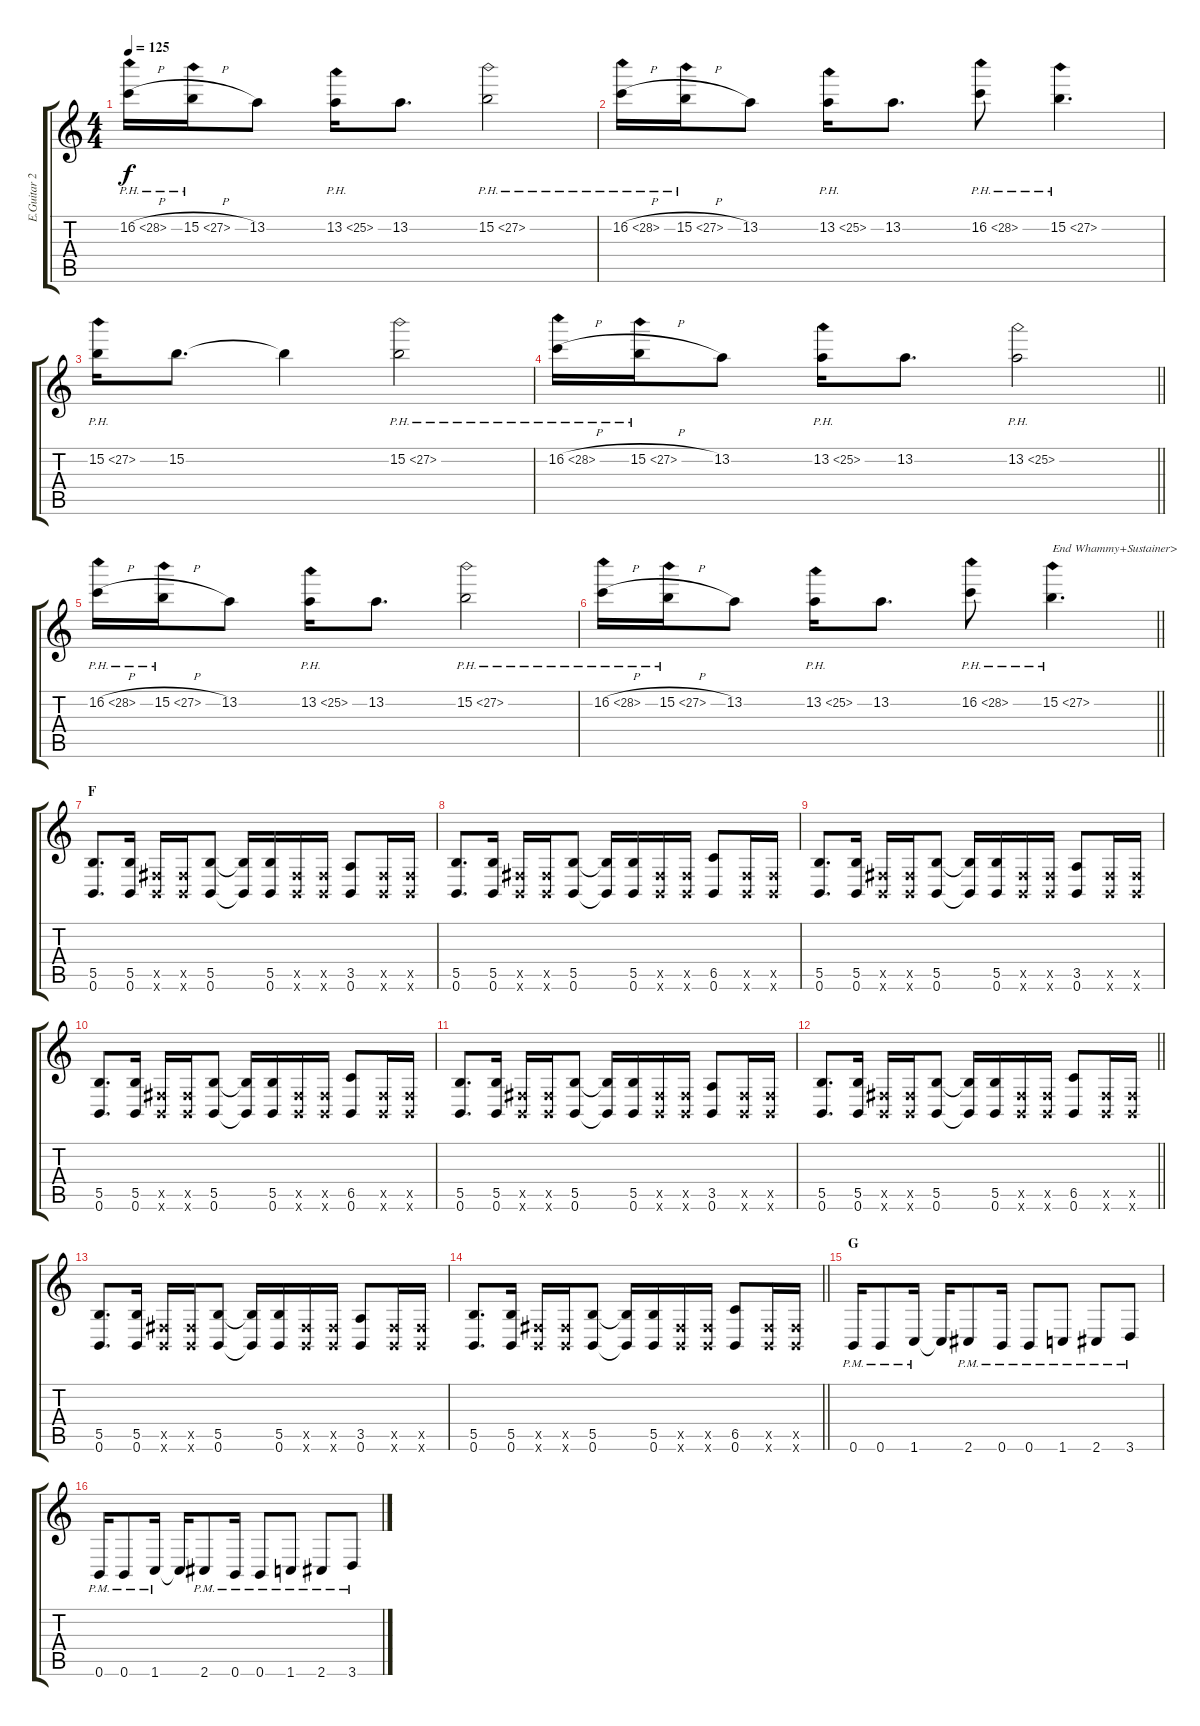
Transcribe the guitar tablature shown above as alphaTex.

\track ("E.Guitar 2" "E.Guitar 2") {instrument overdrivenguitar}
\staff {score tabs}
\tuning (Db4 Ab3 E3 B2 Gb2 B1) {hide}
\ts (4 4)
\tempo 125
\clef g2
\ks c
16.2{ph 12 h}.16{dy f} 15.2{ph 12 h}.16 13.2.8 13.2{ph 12}.16 13.2.8{d} 15.2{ph 12}.2 |
16.2{ph 12 h}.16 15.2{ph 12 h}.16 13.2.8 13.2{ph 12}.16 13.2.8{d} 16.2{ph 12}.8 15.2{ph 12}.4{d} |
15.2{ph 12}.16 15.2.8{d} 15.2{t}.4 15.2{ph 12}.2 |
\barLineRight lightlight
16.2{ph 12 h}.16 15.2{ph 12 h}.16 13.2.8 13.2{ph 12}.16 13.2.8{d} 13.2{ph 12}.2 |
16.2{ph 12 h}.16 15.2{ph 12 h}.16 13.2.8 13.2{ph 12}.16 13.2.8{d} 15.2{ph 12}.2 |
\barLineRight lightlight
16.2{ph 12 h}.16 15.2{ph 12 h}.16 13.2.8 13.2{ph 12}.16 13.2.8{d} 16.2{ph 12}.8 15.2{ph 12}.4{d txt "End Whammy+Sustainer>"} |
\section ("" "F")
(5.5 0.6).8{d} (5.5 0.6).16 (0.5{x} 0.6{x}).16 (0.5{x} 0.6{x}).16 (5.5 0.6).8 (5.5{t} 0.6{t}).16 (5.5 0.6).16 (0.5{x} 0.6{x}).16 (0.5{x} 0.6{x}).16 (3.5 0.6).8 (0.5{x} 0.6{x}).16 (0.5{x} 0.6{x}).16 |
(5.5 0.6).8{d} (5.5 0.6).16 (0.5{x} 0.6{x}).16 (0.5{x} 0.6{x}).16 (5.5 0.6).8 (5.5{t} 0.6{t}).16 (5.5 0.6).16 (0.5{x} 0.6{x}).16 (0.5{x} 0.6{x}).16 (6.5 0.6).8 (0.5{x} 0.6{x}).16 (0.5{x} 0.6{x}).16 |
(5.5 0.6).8{d} (5.5 0.6).16 (0.5{x} 0.6{x}).16 (0.5{x} 0.6{x}).16 (5.5 0.6).8 (5.5{t} 0.6{t}).16 (5.5 0.6).16 (0.5{x} 0.6{x}).16 (0.5{x} 0.6{x}).16 (3.5 0.6).8 (0.5{x} 0.6{x}).16 (0.5{x} 0.6{x}).16 |
(5.5 0.6).8{d} (5.5 0.6).16 (0.5{x} 0.6{x}).16 (0.5{x} 0.6{x}).16 (5.5 0.6).8 (5.5{t} 0.6{t}).16 (5.5 0.6).16 (0.5{x} 0.6{x}).16 (0.5{x} 0.6{x}).16 (6.5 0.6).8 (0.5{x} 0.6{x}).16 (0.5{x} 0.6{x}).16 |
(5.5 0.6).8{d} (5.5 0.6).16 (0.5{x} 0.6{x}).16 (0.5{x} 0.6{x}).16 (5.5 0.6).8 (5.5{t} 0.6{t}).16 (5.5 0.6).16 (0.5{x} 0.6{x}).16 (0.5{x} 0.6{x}).16 (3.5 0.6).8 (0.5{x} 0.6{x}).16 (0.5{x} 0.6{x}).16 |
\barLineRight lightlight
(5.5 0.6).8{d} (5.5 0.6).16 (0.5{x} 0.6{x}).16 (0.5{x} 0.6{x}).16 (5.5 0.6).8 (5.5{t} 0.6{t}).16 (5.5 0.6).16 (0.5{x} 0.6{x}).16 (0.5{x} 0.6{x}).16 (6.5 0.6).8 (0.5{x} 0.6{x}).16 (0.5{x} 0.6{x}).16 |
(5.5 0.6).8{d} (5.5 0.6).16 (0.5{x} 0.6{x}).16 (0.5{x} 0.6{x}).16 (5.5 0.6).8 (5.5{t} 0.6{t}).16 (5.5 0.6).16 (0.5{x} 0.6{x}).16 (0.5{x} 0.6{x}).16 (3.5 0.6).8 (0.5{x} 0.6{x}).16 (0.5{x} 0.6{x}).16 |
\barLineRight lightlight
(5.5 0.6).8{d} (5.5 0.6).16 (0.5{x} 0.6{x}).16 (0.5{x} 0.6{x}).16 (5.5 0.6).8 (5.5{t} 0.6{t}).16 (5.5 0.6).16 (0.5{x} 0.6{x}).16 (0.5{x} 0.6{x}).16 (6.5 0.6).8 (0.5{x} 0.6{x}).16 (0.5{x} 0.6{x}).16 |
\section ("" "G")
0.6{pm}.16 0.6{pm}.8 1.6{pm}.16 1.6{t}.16 2.6{pm}.8 0.6{pm}.16 0.6{pm}.8 1.6{pm}.8 2.6{pm}.8 3.6{pm}.8 |
0.6{pm}.16 0.6{pm}.8 1.6{pm}.16 1.6{t}.16 2.6{pm}.8 0.6{pm}.16 0.6{pm}.8 1.6{pm}.8 2.6{pm}.8 3.6{pm}.8
